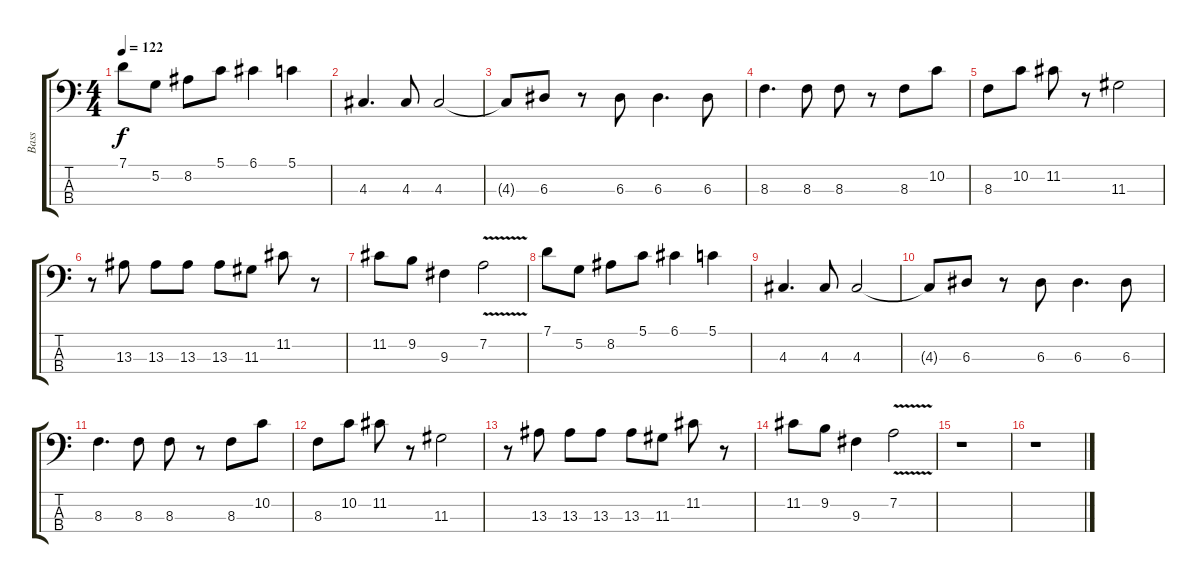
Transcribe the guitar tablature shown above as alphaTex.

\track ("Bass" "Bass") {instrument fretlessbass}
\staff {score tabs}
\tuning (G2 D2 A1 E1) {hide}
\ts (4 4)
\tempo 122
\clef f4
\ks c
7.1.8{dy f} 5.2.8 8.2.8 5.1.8 6.1.4 5.1.4 |
4.3.4{d} 4.3.8 4.3.2 |
4.3{t}.8 6.3.8 r.8 6.3.8 6.3.4{d} 6.3.8 |
8.3.4{d} 8.3.8 8.3.8 r.8 8.3.8 10.2.8 |
8.3.8 10.2.8 11.2.8 r.8 11.3.2 |
r.8 13.3.8 13.3.8 13.3.8 13.3.8 11.3.8 11.2.8 r.8 |
11.2.8 9.2.8 9.3.4 7.2{v}.2 |
7.1.8 5.2.8 8.2.8 5.1.8 6.1.4 5.1.4 |
4.3.4{d} 4.3.8 4.3.2 |
4.3{t}.8 6.3.8 r.8 6.3.8 6.3.4{d} 6.3.8 |
8.3.4{d} 8.3.8 8.3.8 r.8 8.3.8 10.2.8 |
8.3.8 10.2.8 11.2.8 r.8 11.3.2 |
r.8 13.3.8 13.3.8 13.3.8 13.3.8 11.3.8 11.2.8 r.8 |
11.2.8 9.2.8 9.3.4 7.2{v}.2 |
r.1 |
r.1
